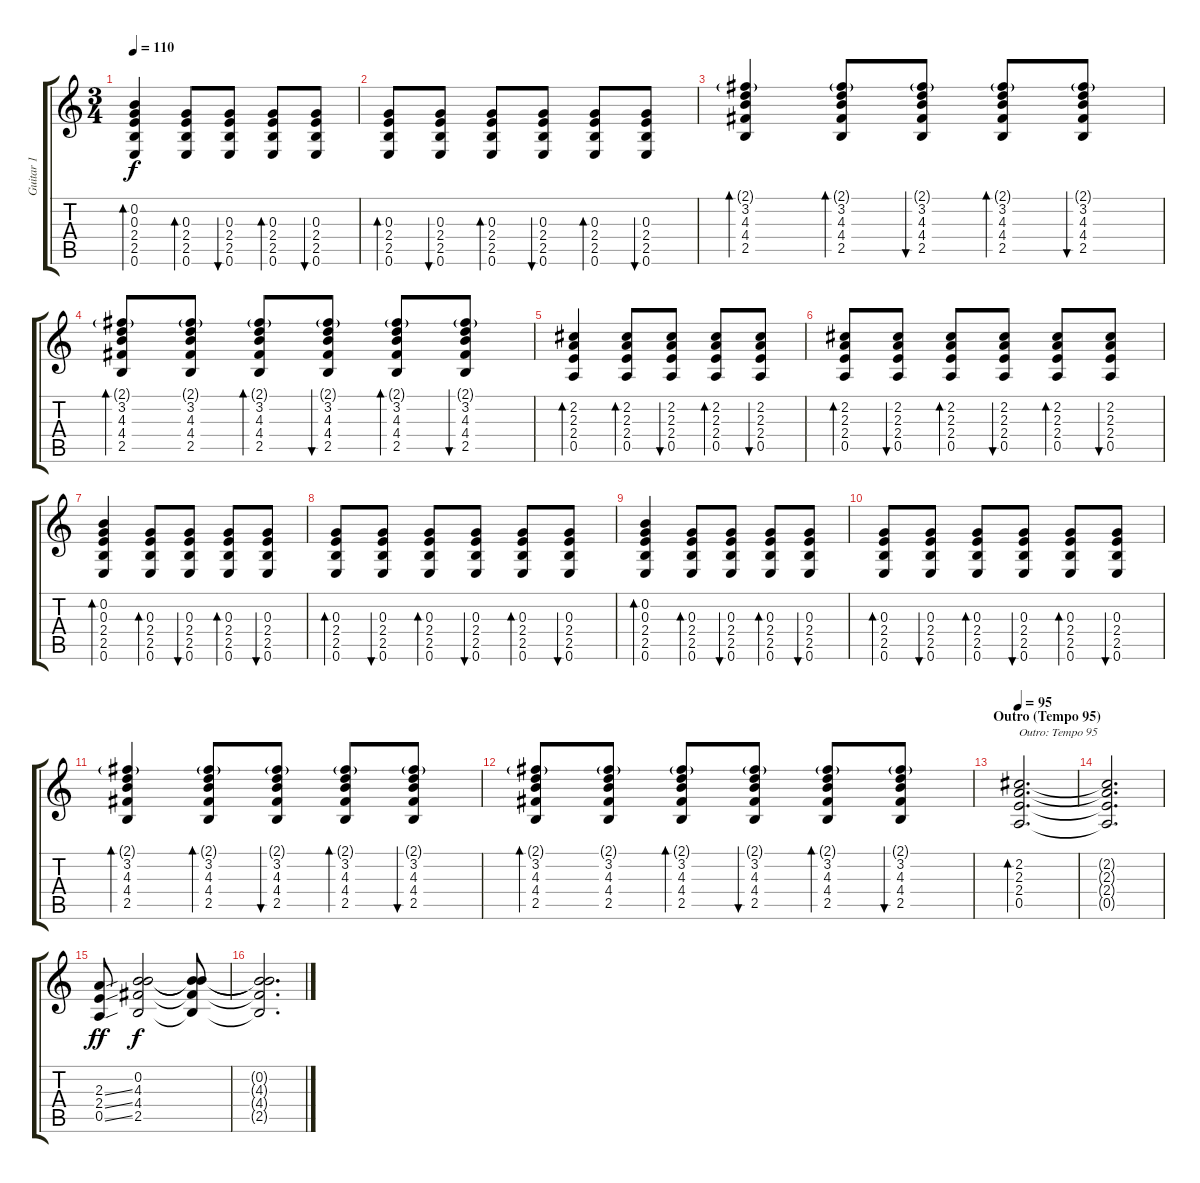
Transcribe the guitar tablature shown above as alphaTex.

\track ("Guitar 1" "Guitar 1") {instrument acousticguitarsteel}
\staff {score tabs}
\tuning (E4 B3 G3 D3 A2 E2) {hide}
\ts (3 4)
\tempo 110
\clef g2
\ks c
(0.2 0.3 2.4 2.5 0.6).4{bd 60 dy f} (0.3 2.4 2.5 0.6).8{bd 60} (0.3 2.4 2.5 0.6).8{bu 60} (0.3 2.4 2.5 0.6).8{bd 60} (0.3 2.4 2.5 0.6).8{bu 60} |
(0.3 2.4 2.5 0.6).8{bd 60} (0.3 2.4 2.5 0.6).8{bu 60} (0.3 2.4 2.5 0.6).8{bd 60} (0.3 2.4 2.5 0.6).8{bu 60} (0.3 2.4 2.5 0.6).8{bd 60} (0.3 2.4 2.5 0.6).8{bu 60} |
(2.1{g} 3.2 4.3 4.4 2.5).4{bd 60} (2.1{g} 3.2 4.3 4.4 2.5).8{bd 60} (2.1{g} 3.2 4.3 4.4 2.5).8{bu 60} (2.1{g} 3.2 4.3 4.4 2.5).8{bd 60} (2.1{g} 3.2 4.3 4.4 2.5).8{bu 60} |
(2.1{g} 3.2 4.3 4.4 2.5).8{bd 60} (2.1{g} 3.2 4.3 4.4 2.5).8 (2.1{g} 3.2 4.3 4.4 2.5).8{bd 60} (2.1{g} 3.2 4.3 4.4 2.5).8{bu 60} (2.1{g} 3.2 4.3 4.4 2.5).8{bd 60} (2.1{g} 3.2 4.3 4.4 2.5).8{bu 60} |
(2.2 2.3 2.4 0.5).4{bd 60} (2.2 2.3 2.4 0.5).8{bd 60} (2.2 2.3 2.4 0.5).8{bu 60} (2.2 2.3 2.4 0.5).8{bd 60} (2.2 2.3 2.4 0.5).8{bu 60} |
(2.2 2.3 2.4 0.5).8{bd 60} (2.2 2.3 2.4 0.5).8{bu 60} (2.2 2.3 2.4 0.5).8{bd 60} (2.2 2.3 2.4 0.5).8{bu 60} (2.2 2.3 2.4 0.5).8{bd 60} (2.2 2.3 2.4 0.5).8{bu 60} |
(0.2 0.3 2.4 2.5 0.6).4{bd 60} (0.3 2.4 2.5 0.6).8{bd 60} (0.3 2.4 2.5 0.6).8{bu 60} (0.3 2.4 2.5 0.6).8{bd 60} (0.3 2.4 2.5 0.6).8{bu 60} |
(0.3 2.4 2.5 0.6).8{bd 60} (0.3 2.4 2.5 0.6).8{bu 60} (0.3 2.4 2.5 0.6).8{bd 60} (0.3 2.4 2.5 0.6).8{bu 60} (0.3 2.4 2.5 0.6).8{bd 60} (0.3 2.4 2.5 0.6).8{bu 60} |
(0.2 0.3 2.4 2.5 0.6).4{bd 60} (0.3 2.4 2.5 0.6).8{bd 60} (0.3 2.4 2.5 0.6).8{bu 60} (0.3 2.4 2.5 0.6).8{bd 60} (0.3 2.4 2.5 0.6).8{bu 60} |
(0.3 2.4 2.5 0.6).8{bd 60} (0.3 2.4 2.5 0.6).8{bu 60} (0.3 2.4 2.5 0.6).8{bd 60} (0.3 2.4 2.5 0.6).8{bu 60} (0.3 2.4 2.5 0.6).8{bd 60} (0.3 2.4 2.5 0.6).8{bu 60} |
(2.1{g} 3.2 4.3 4.4 2.5).4{bd 60} (2.1{g} 3.2 4.3 4.4 2.5).8{bd 60} (2.1{g} 3.2 4.3 4.4 2.5).8{bu 60} (2.1{g} 3.2 4.3 4.4 2.5).8{bd 60} (2.1{g} 3.2 4.3 4.4 2.5).8{bu 60} |
(2.1{g} 3.2 4.3 4.4 2.5).8{bd 60} (2.1{g} 3.2 4.3 4.4 2.5).8 (2.1{g} 3.2 4.3 4.4 2.5).8{bd 60} (2.1{g} 3.2 4.3 4.4 2.5).8{bu 60} (2.1{g} 3.2 4.3 4.4 2.5).8{bd 60} (2.1{g} 3.2 4.3 4.4 2.5).8{bu 60} |
\section ("" "Outro (Tempo 95)")
\tempo 95
(2.2 2.3 2.4 0.5).2{d bd 60 txt "Outro: Tempo 95"} |
(2.2{t} 2.3{t} 2.4{t} 0.5{t}).2{d} |
(2.3{ss} 2.4{ss} 0.5{ss}).8{dy ff} (0.2 4.3 4.4 2.5).2{dy f} (0.2{t} 4.3{t} 4.4{t} 2.5{t}).8 |
(0.2{t} 4.3{t} 4.4{t} 2.5{t}).2{d}
